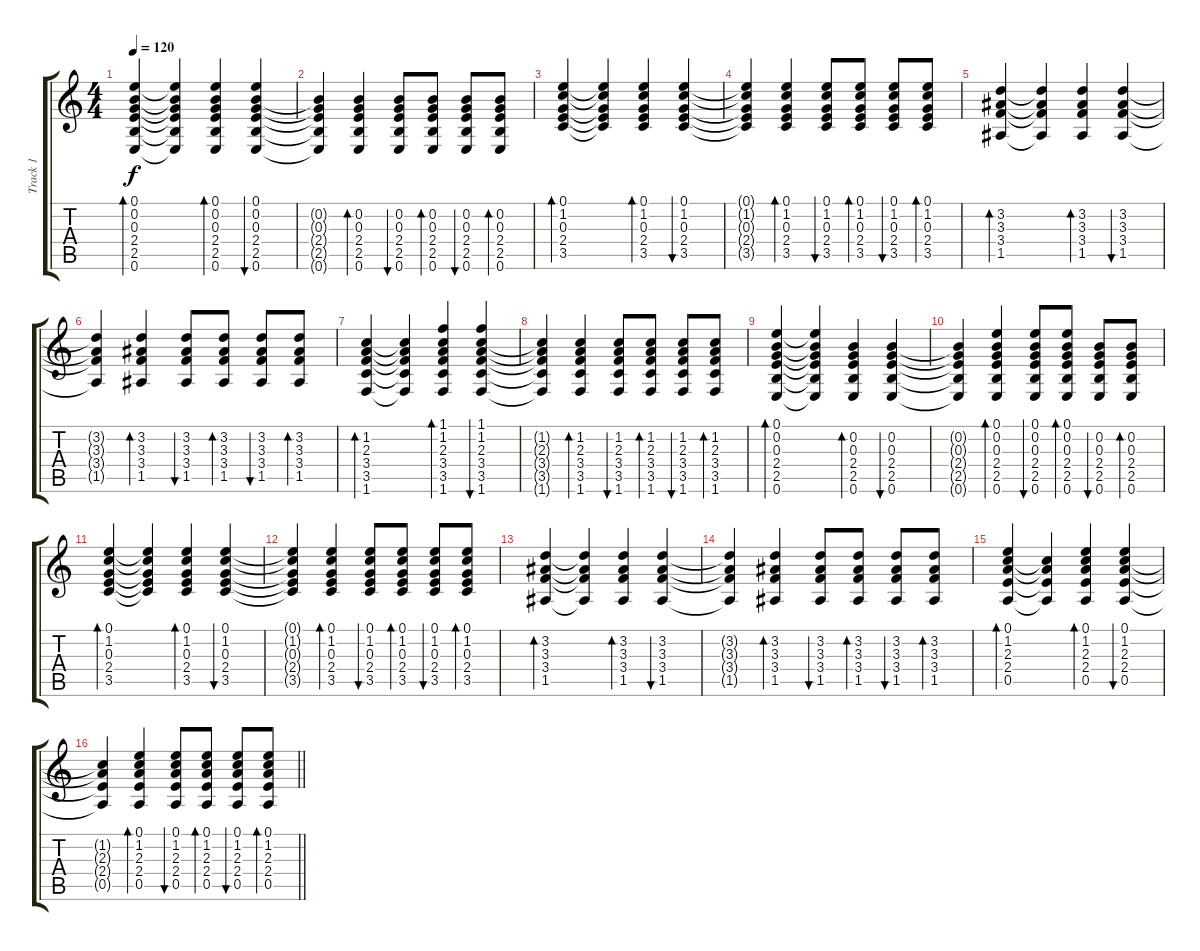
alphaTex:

\track ("Track 1" "Track 1") {instrument acousticguitarsteel}
\staff {score tabs}
\tuning (E4 B3 G3 D3 A2 E2) {hide}
\ts (4 4)
\tempo 120
\clef g2
\ks c
(0.1{t} 0.2 0.3 2.4 2.5 0.6).4{bd 60 dy f} (0.1{t} 0.2{t} 0.3{t} 2.4{t} 2.5{t} 0.6{t}).4 (0.1 0.2 0.3 2.4 2.5 0.6).4{bd 60} (0.1 0.2 0.3 2.4 2.5 0.6).4{bu 60} |
(0.2{t} 0.3{t} 2.4{t} 2.5{t} 0.6{t}).4 (0.2 0.3 2.4 2.5 0.6).4{bd 30} (0.2 0.3 2.4 2.5 0.6).8{bu 30} (0.2 0.3 2.4 2.5 0.6).8{bd 30} (0.2 0.3 2.4 2.5 0.6).8{bu 30} (0.2 0.3 2.4 2.5 0.6).8{bd 30} |
(0.1 1.2 0.3 2.4 3.5).4{bd 60} (0.1{t} 1.2{t} 0.3{t} 2.4{t} 3.5{t}).4 (0.1 1.2 0.3 2.4 3.5).4{bd 60} (0.1 1.2 0.3 2.4 3.5).4{bu 60} |
(0.1{t} 1.2{t} 0.3{t} 2.4{t} 3.5{t}).4 (0.1 1.2 0.3 2.4 3.5).4{bd 60} (0.1 1.2 0.3 2.4 3.5).8{bu 30} (0.1 1.2 0.3 2.4 3.5).8{bd 30} (0.1 1.2 0.3 2.4 3.5).8{bu 30} (0.1 1.2 0.3 2.4 3.5).8{bd 30} |
(3.2 3.3 3.4 1.5).4{bd 60} (3.2{t} 3.3{t} 3.4{t} 1.5{t}).4 (3.2 3.3 3.4 1.5).4{bd 60} (3.2 3.3 3.4 1.5).4{bu 60} |
(3.2{t} 3.3{t} 3.4{t} 1.5{t}).4 (3.2 3.3 3.4 1.5).4{bd 60} (3.2 3.3 3.4 1.5).8{bu 30} (3.2 3.3 3.4 1.5).8{bd 30} (3.2 3.3 3.4 1.5).8{bu 30} (3.2 3.3 3.4 1.5).8{bd 30} |
(1.2 2.3 3.4 3.5 1.6).4{bd 60} (1.2{t} 2.3{t} 3.4{t} 3.5{t} 1.6{t}).4 (1.1 1.2 2.3 3.4 3.5 1.6).4{bd 60} (1.1 1.2 2.3 3.4 3.5 1.6).4{bu 60} |
(1.2{t} 2.3{t} 3.4{t} 3.5{t} 1.6{t}).4 (1.2 2.3 3.4 3.5 1.6).4{bd 60} (1.2 2.3 3.4 3.5 1.6).8{bu 30} (1.2 2.3 3.4 3.5 1.6).8{bd 30} (1.2 2.3 3.4 3.5 1.6).8{bu 30} (1.2 2.3 3.4 3.5 1.6).8{bd 30} |
(0.1 0.2 0.3 2.4 2.5 0.6).4{bd 60} (0.1{t} 0.2{t} 0.3{t} 2.4{t} 2.5{t} 0.6{t}).4 (0.2 0.3 2.4 2.5 0.6).4{bd 60} (0.2 0.3 2.4 2.5 0.6).4{bu 60} |
(0.2{t} 0.3{t} 2.4{t} 2.5{t} 0.6{t}).4 (0.1 0.2 0.3 2.4 2.5 0.6).4{bd 60} (0.1 0.2 0.3 2.4 2.5 0.6).8{bu 30} (0.1 0.2 0.3 2.4 2.5 0.6).8{bd 30} (0.2 0.3 2.4 2.5 0.6).8{bu 30} (0.2 0.3 2.4 2.5 0.6).8{bd 30} |
(0.1 1.2 0.3 2.4 3.5).4{bd 60} (0.1{t} 1.2{t} 0.3{t} 2.4{t} 3.5{t}).4 (0.1 1.2 0.3 2.4 3.5).4{bd 60} (0.1 1.2 0.3 2.4 3.5).4{bu 60} |
(0.1{t} 1.2{t} 0.3{t} 2.4{t} 3.5{t}).4 (0.1 1.2 0.3 2.4 3.5).4{bd 60} (0.1 1.2 0.3 2.4 3.5).8{bu 30} (0.1 1.2 0.3 2.4 3.5).8{bd 30} (0.1 1.2 0.3 2.4 3.5).8{bu 30} (0.1 1.2 0.3 2.4 3.5).8{bd 30} |
(3.2 3.3 3.4 1.5).4{bd 60} (3.2{t} 3.3{t} 3.4{t} 1.5{t}).4 (3.2 3.3 3.4 1.5).4{bd 60} (3.2 3.3 3.4 1.5).4{bu 60} |
(3.2{t} 3.3{t} 3.4{t} 1.5{t}).4 (3.2 3.3 3.4 1.5).4{bd 60} (3.2 3.3 3.4 1.5).8{bu 30} (3.2 3.3 3.4 1.5).8{bd 30} (3.2 3.3 3.4 1.5).8{bu 30} (3.2 3.3 3.4 1.5).8{bd 30} |
(0.1 1.2 2.3 2.4 0.5).4{bd 60} (1.2{t} 2.3{t} 2.4{t} 0.5{t}).4 (0.1 1.2 2.3 2.4 0.5).4{bd 60} (0.1 1.2 2.3 2.4 0.5).4{bu 60} |
\barLineRight lightlight
(1.2{t} 2.3{t} 2.4{t} 0.5{t}).4 (0.1 1.2 2.3 2.4 0.5).4{bd 60} (0.1 1.2 2.3 2.4 0.5).8{bu 30} (0.1 1.2 2.3 2.4 0.5).8{bd 30} (0.1 1.2 2.3 2.4 0.5).8{bu 30} (0.1 1.2 2.3 2.4 0.5).8{bd 30}
